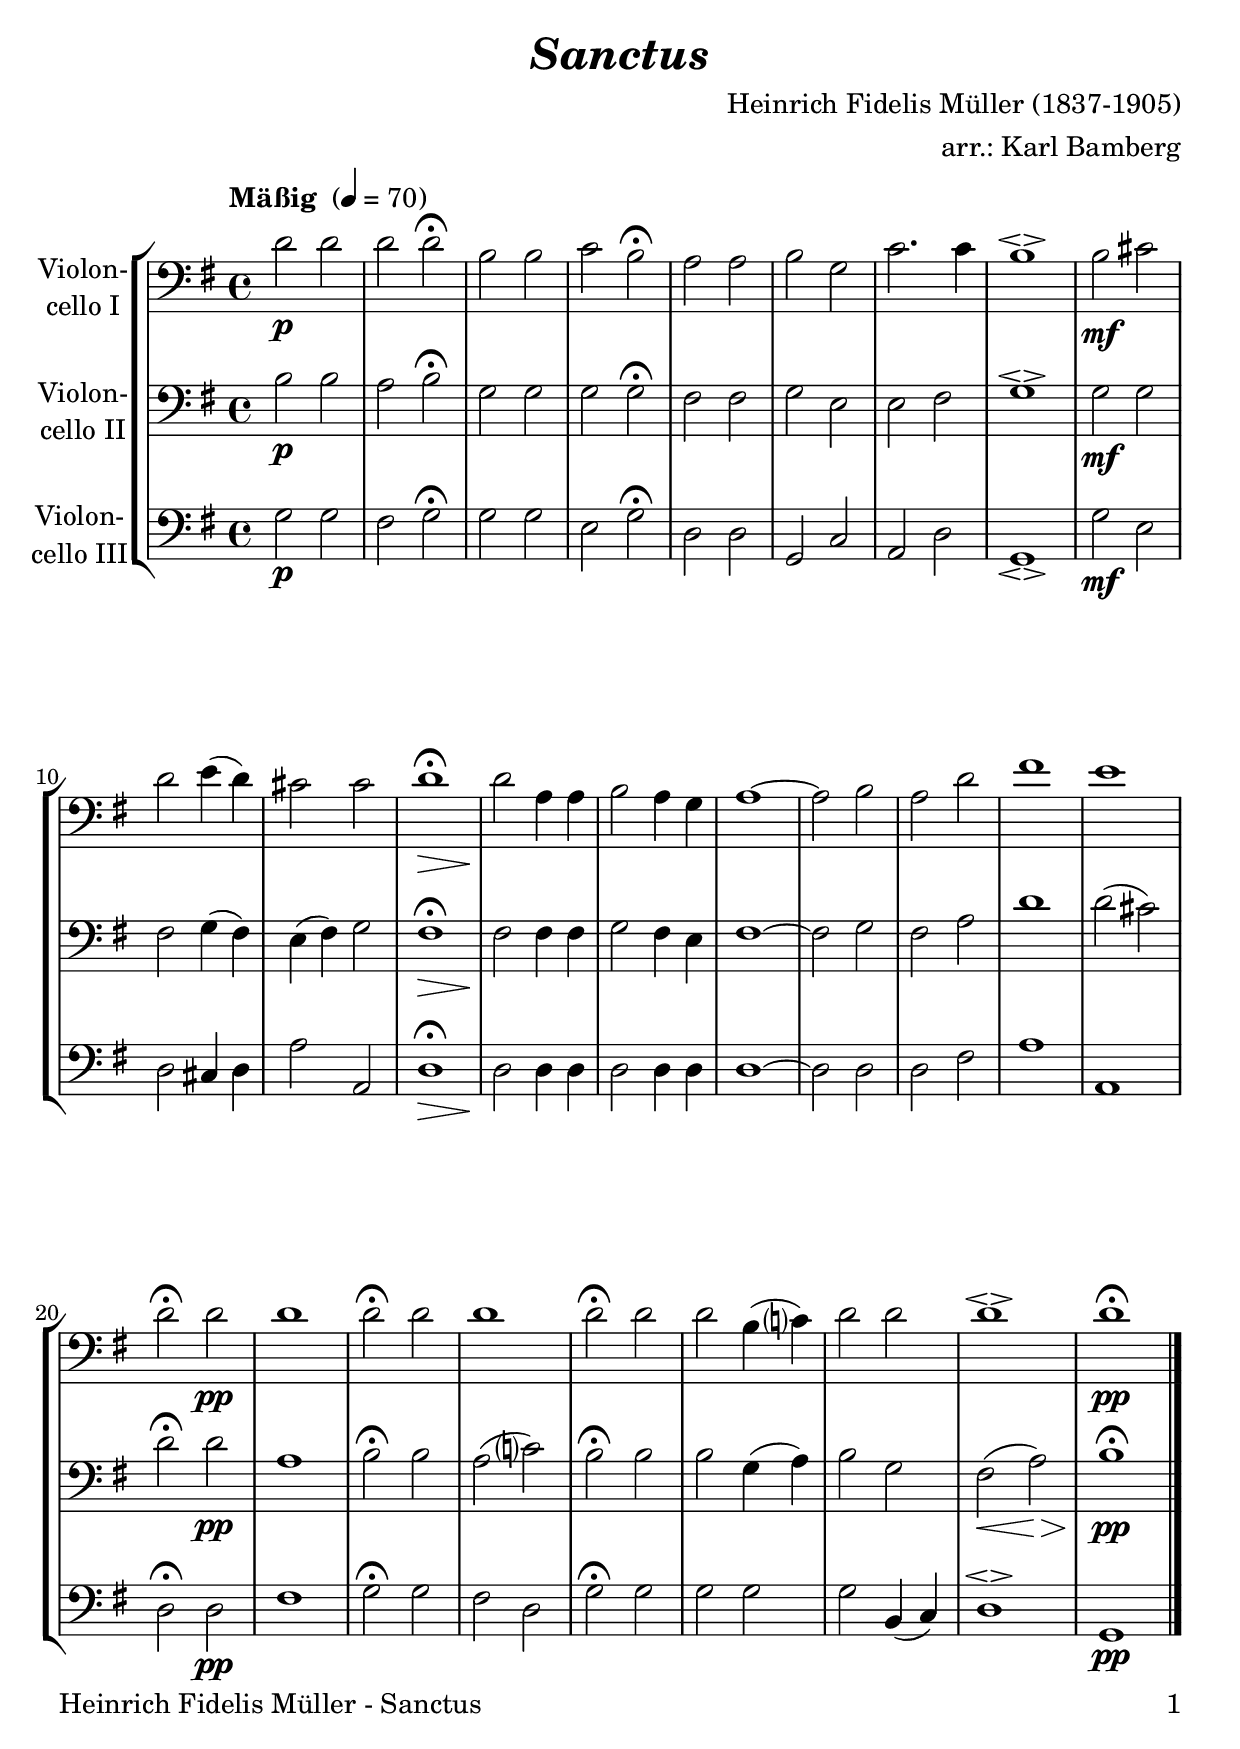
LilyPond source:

\version "2.18.2"
\include "deutsch.ly"
  
#(set-global-staff-size 24)

\header {
  title     = \markup \bold \italic "Sanctus"
  composer  = "Heinrich Fidelis Müller (1837-1905)"
  arranger  = "arr.: Karl Bamberg"
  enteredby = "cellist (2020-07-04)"
%  piece     = ""
}

voiceconsts = {
  \key g \major
  \time 4/4
  \clef "bass"
%  \numericTimeSignature
  \compressFullBarRests
  % Set default beaming for all staves
%  \set Timing.beamExceptions = #'()
%  \set Timing.baseMoment     = #(ly:make-moment 1 4)
%  \set Timing.beatStructure  = #'(1 1 1)
  \tempo "Mäßig " 4=70
}

micl = "clarinet"
mifl = "flute"
miob = "oboe"
mifh = "french horn"
misx = "tenor sax"
mist = "string ensemble 1"
miba = "cello"

atem = \mark \markup \box \italic "a tempo"
dolc = \markup \italic "dolce"
pocr = \markup \italic "poco cresc."
rit  = \mark \markup \box \italic "rit."
solo = \markup \bold \italic "Solo"

va = \relative c' {
  \voiceconsts

  d2\p d
  d d\fermata
  h h
  c h\fermata
  a a
  h g
  c2. c4

  h1\espressivo
  h2\mf cis
  d e4( d)
  cis2 cis
  d1\fermata\>
  d2\! a4 a
  h2 a4 g

  a1~
  a2 h
  a d
  fis1
  e
  d2\fermata d\pp
  d1

  d2\fermata d
  d1
  d2\fermata d
  d h4( c?)
  d2 d
  d1\espressivo
  d\fermata\pp \bar "|."
}

vb = \relative c' {
  \voiceconsts

  h2\p h
  a h\fermata
  g g
  g g\fermata
  fis fis
  g e
  e fis

  g1\espressivo
  g2\mf g
  fis g4( fis)
  e( fis) g2
  fis1\fermata\>
  fis2\! fis4 fis
  g2 fis4 e

  fis1~
  fis2 g
  fis a
  d1
  d2( cis)
  d\fermata d\pp
  a1

  h2\fermata h
  a( c?)
  h\fermata h
  h g4( a)
  h2 g
  fis(\< a)\!\>
  h1\fermata\!\pp \bar "|."
}

vc = \relative c' {
  \voiceconsts

  g2\p g
  fis g\fermata
  g g
  e g\fermata
  d d
  g, c
  a d

  g,1\espressivo
  g'2\mf e
  d cis4 d
  a'2 a,
  d1\fermata\>
  d2\! d4 d
  d2 d4 d

  d1~
  d2 d
  d fis
  a1
  a,
  d2\fermata d\pp
  fis1

  g2\fermata g
  fis d
  g\fermata g
  g g
  g h,4( c)
  d1\espressivo
  g,\pp \bar "|."
}


music = \new StaffGroup <<
      \new Staff {
	\set Staff.midiInstrument = \miba
	\set Staff.instrumentName = \markup \center-column { "Violon-" "cello I" }
	\transpose g g { \va }
      }

      \new Staff {
	\set Staff.midiInstrument = \miba
	\set Staff.instrumentName = \markup \center-column { "Violon-" "cello II" }
	\transpose g g { \vb }
      }

      \new Staff {
	\set Staff.midiInstrument = \miba
	\set Staff.instrumentName = \markup \center-column { "Violon-" "cello III" }
	\transpose g g { \vc }
      }
>>

\book {
   \paper {
    print-page-number = ##t
    print-first-page-number = ##t
    ragged-last-bottom = ##f
    oddHeaderMarkup = \markup \null
    evenHeaderMarkup = \markup \null
    oddFooterMarkup = \markup {
      \fill-line {
        \on-the-fly #print-page-number-check-first
        "Heinrich Fidelis Müller - Sanctus" \fromproperty #'page:page-number-string
      }
    }
    evenFooterMarkup = \oddFooterMarkup
  } \score {
    \music
    \layout {}
  }

  \score {
    \unfoldRepeats \music

    \midi {
      \context {
        \Score
      }
    }
  }
}